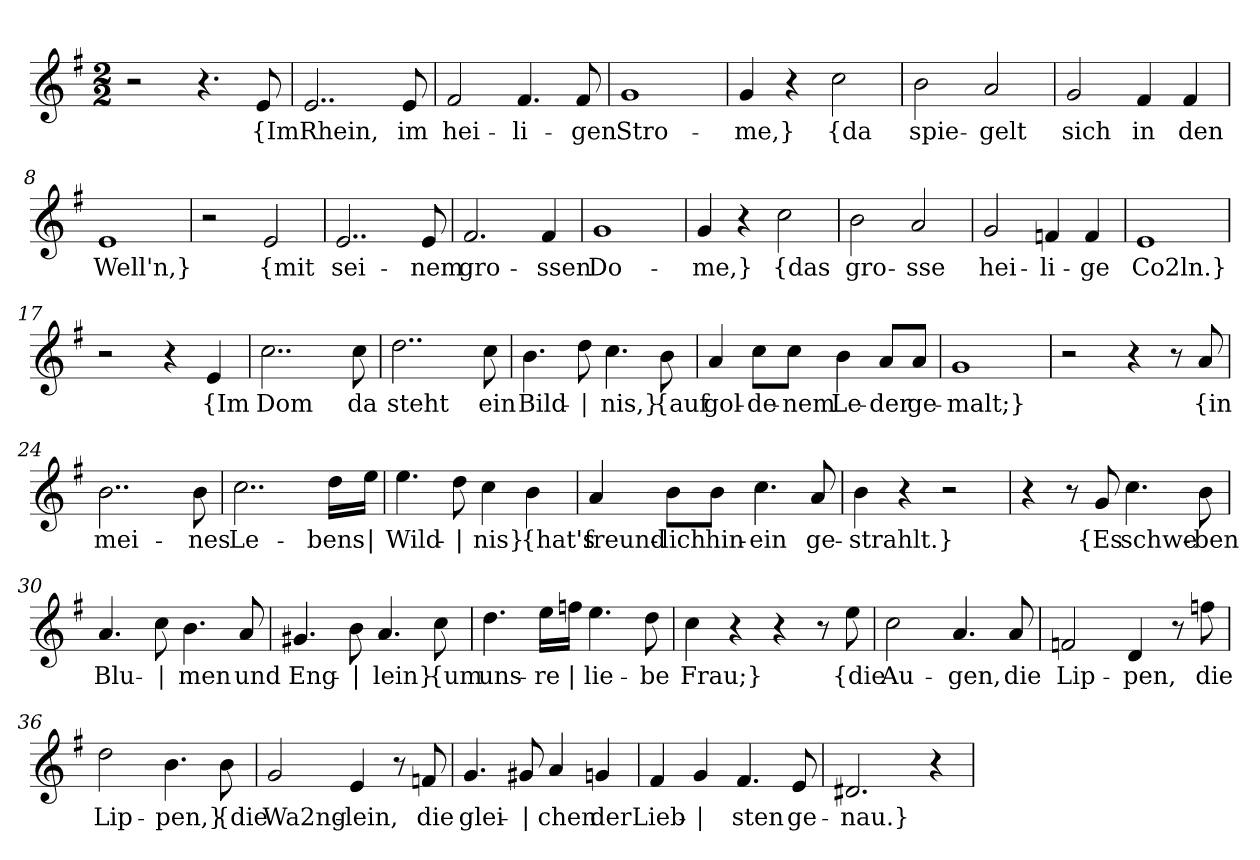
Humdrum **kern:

**kern	**text
*part1	*part1
*staff1	*staff1
*clefG2	*
*k[f#]	*
*M2/2	*
=1	=1
2r	.
4.r	.
!	!LO:LY:b
8e/	{Im
=2	=2
!	!LO:LY:b
2..e/	Rhein,
!	!LO:LY:b
8e/	im
=3	=3
!	!LO:LY:b
2f#/	hei-
!	!LO:LY:b
4.f#/	-li-
!	!LO:LY:b
8f#/	-gen
=4	=4
!	!LO:LY:b
1g	Stro-
=5	=5
!	!LO:LY:b
4g/	-me,}
4r	.
!	!LO:LY:b
2cc\	{da
=6	=6
!	!LO:LY:b
2b\	spie-
!	!LO:LY:b
2a/	-gelt
=7	=7
!	!LO:LY:b
2g/	sich
!	!LO:LY:b
4f#/	in
!	!LO:LY:b
4f#/	den
=8	=8
!	!LO:LY:b
1e	Well'n,}
=9	=9
2r	.
!	!LO:LY:b
2e/	{mit
!!LO:LB:g=z
=10	=10
!	!LO:LY:b
2..e/	sei-
!	!LO:LY:b
8e/	-nem
=11	=11
!	!LO:LY:b
2.f#/	gro-
!	!LO:LY:b
4f#/	-ssen
=12	=12
!	!LO:LY:b
1g	Do-
=13	=13
!	!LO:LY:b
4g/	-me,}
4r	.
!	!LO:LY:b
2cc\	{das
=14	=14
!	!LO:LY:b
2b\	gro-
!	!LO:LY:b
2a/	-sse
=15	=15
!	!LO:LY:b
2g/	hei-
!	!LO:LY:b
4fn/	-li-
!	!LO:LY:b
4f/	-ge
=16	=16
!	!LO:LY:b
1e	Co2ln.}
=17	=17
2r	.
4r	.
!	!LO:LY:b
4e/	{Im
=18	=18
!	!LO:LY:b
2..cc\	Dom
!	!LO:LY:b
8cc\	da
!!LO:LB:g=z
=19	=19
!	!LO:LY:b
2..dd\	steht
!	!LO:LY:b
8cc\	ein
=20	=20
!	!LO:LY:b
4.b\	Bild-
!	!LO:LY:b
8dd\	|
!	!LO:LY:b
4.cc\	-nis,}
!	!LO:LY:b
8b\	{auf
=21	=21
!	!LO:LY:b
4a/	gol-
!	!LO:LY:b
8cc\L	-de-
!	!LO:LY:b
8cc\J	-nem
!	!LO:LY:b
4b\	Le-
!	!LO:LY:b
8a/L	-der
!	!LO:LY:b
8a/J	ge-
=22	=22
!	!LO:LY:b
1g	-malt;}
=23	=23
2r	.
4r	.
8r	.
!	!LO:LY:b
8a/	{in
=24	=24
!	!LO:LY:b
2..b\	mei-
!	!LO:LY:b
8b\	-nes
=25	=25
!	!LO:LY:b
2..cc\	Le-
!	!LO:LY:b
16dd\LL	-bens
!	!LO:LY:b
16ee\JJ	|
!!LO:LB:g=z
=26	=26
!	!LO:LY:b
4.ee\	Wild-
!	!LO:LY:b
8dd\	|
!	!LO:LY:b
4cc\	-nis}
!	!LO:LY:b
4b\	{hat's
=27	=27
!	!LO:LY:b
4a/	freund-
!	!LO:LY:b
8b\L	-lich
!	!LO:LY:b
8b\J	hin-
!	!LO:LY:b
4.cc\	-ein
!	!LO:LY:b
8a/	ge-
=28	=28
!	!LO:LY:b
4b\	-strahlt.}
4r	.
2r	.
=29	=29
4r	.
8r	.
!	!LO:LY:b
8g/	{Es
!	!LO:LY:b
4.cc\	schwe-
!	!LO:LY:b
8b\	-ben
=30	=30
!	!LO:LY:b
4.a/	Blu-
!	!LO:LY:b
8cc\	|
!	!LO:LY:b
4.b\	-men
!	!LO:LY:b
8a/	und
!!LO:LB:g=z
=31	=31
!	!LO:LY:b
4.g#X/	Eng-
!	!LO:LY:b
8b\	|
!	!LO:LY:b
4.a/	-lein}
!	!LO:LY:b
8cc\	{um
=32	=32
!	!LO:LY:b
4.dd\	uns-
!	!LO:LY:b
16ee\LL	-re
!	!LO:LY:b
16ffn\JJ	|
!	!LO:LY:b
4.ee\	lie-
!	!LO:LY:b
8dd\	-be
=33	=33
!	!LO:LY:b
4cc\	Frau;}
4r	.
4r	.
8r	.
!	!LO:LY:b
8ee\	{die
=34	=34
!	!LO:LY:b
2cc\	Au-
!	!LO:LY:b
4.a/	-gen,
!	!LO:LY:b
8a/	die
=35	=35
!	!LO:LY:b
2fn/	Lip-
!	!LO:LY:b
4d/	-pen,
8r	.
!	!LO:LY:b
8ffn\	die
=36	=36
!	!LO:LY:b
2dd\	Lip-
!	!LO:LY:b
4.b\	-pen,}
!	!LO:LY:b
8b\	{die
!!LO:LB:g=z
=37	=37
!	!LO:LY:b
2g/	Wa2ng-
!	!LO:LY:b
4e/	-lein,
8r	.
!	!LO:LY:b
8fn/	die
=38	=38
!	!LO:LY:b
4.g/	glei-
!	!LO:LY:b
8g#X/	|
!	!LO:LY:b
4a/	-chen
!	!LO:LY:b
4gn/	der
=39	=39
!	!LO:LY:b
4f#/	Lieb-
!	!LO:LY:b
4g/	|
!	!LO:LY:b
4.f#/	-sten
!	!LO:LY:b
8e/	ge-
=40	=40
!	!LO:LY:b
2.d#X/	-nau.}
4r	.
=	=
*-	*-
